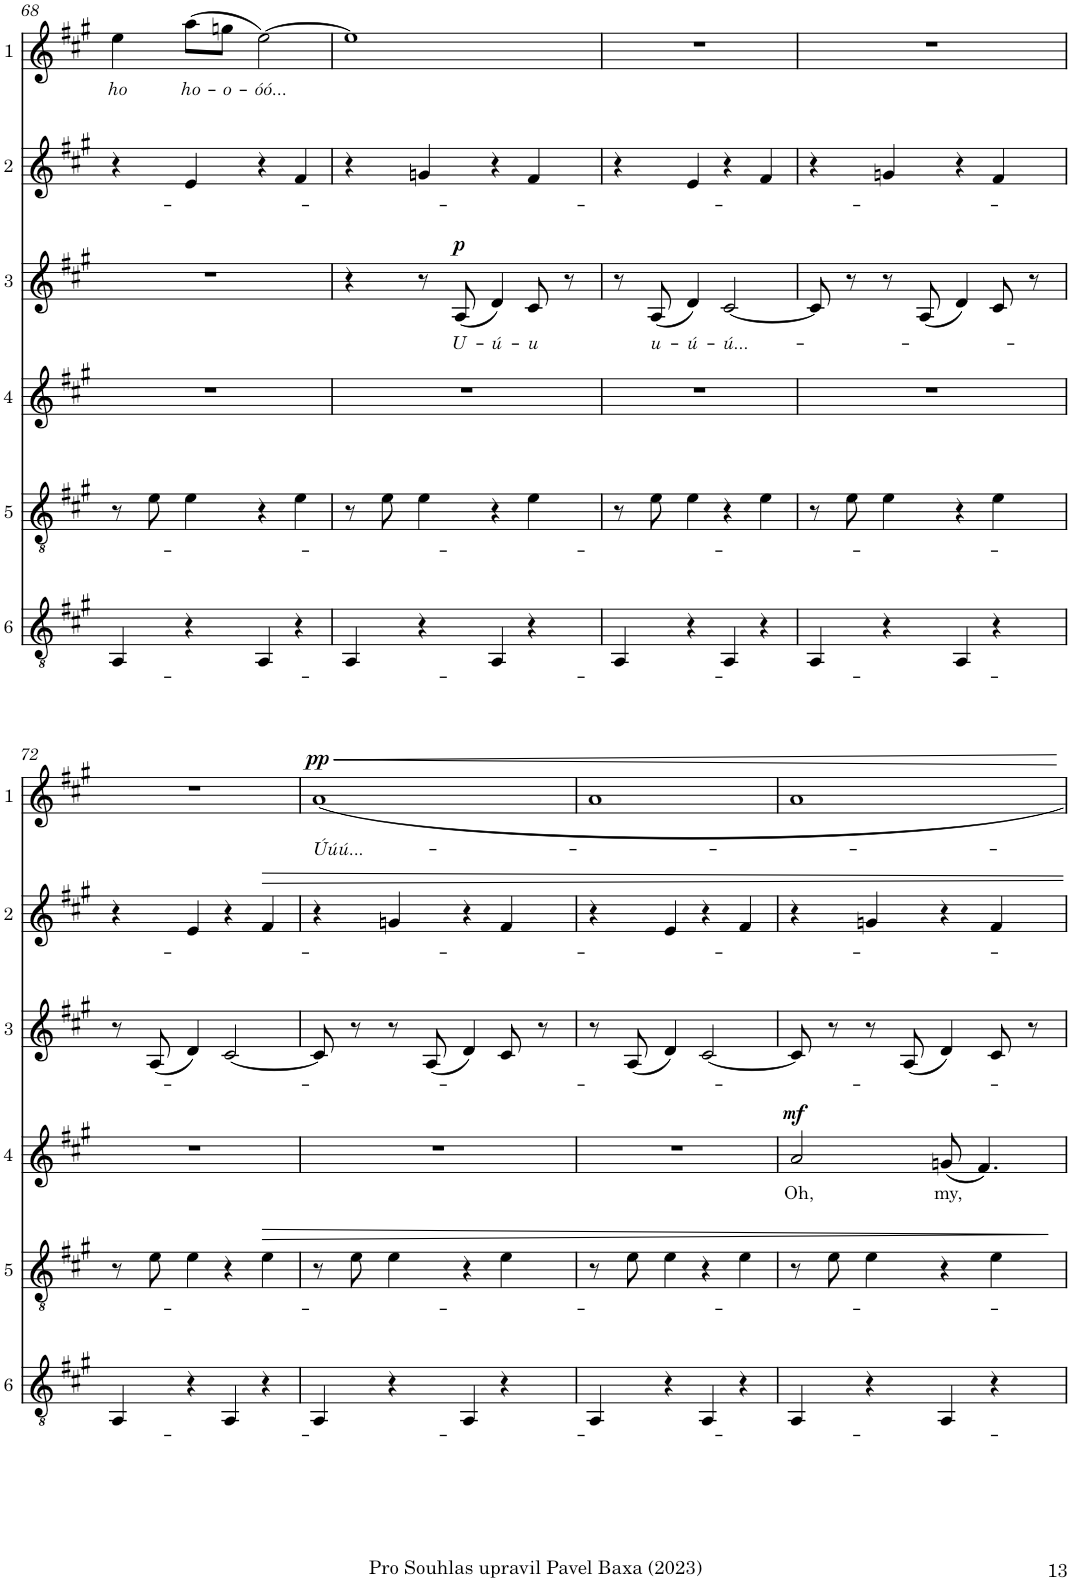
**kern	**kern	**dynam	**kern	**text	**dynam	**kern	**text	**dynam	**kern	**kern	**text	**dynam
*part6	*part5	*part5	*part4	*part4	*part4	*part3	*part3	*part3	*part2	*part1	*part1	*part1
*staff6	*staff5	*staff5	*staff4	*staff4	*staff4	*staff3	*staff3	*staff3	*staff2	*staff1	*staff1	*staff1
*I"Hlas 6	*I"Hlas 5	*	*I"Hlas 4	*	*	*I"Hlas 3	*	*	*I"Hlas 2	*I"Hlas 1	*	*
!!LO:PB:g=z
*clefGv2	*clefGv2	*	*clefG2	*	*	*clefG2	*	*	*clefG2	*clefG2	*	*
*k[f#c#g#]	*k[f#c#g#]	*	*k[f#c#g#]	*	*	*k[f#c#g#]	*	*	*k[f#c#g#]	*k[f#c#g#]	*	*
*M4/4	*M4/4	*	*M4/4	*	*	*M4/4	*	*	*M4/4	*M4/4	*	*
=68	=68	=68	=68	=68	=68	=68	=68	=68	=68	=68	=68	=68
!	!	!	!	!	!	!	!	!	!	!	!LO:LY:b	!
4AA/	8r	.	1r	.	.	1r	.	.	4r	4ee\	ho	.
.	8e\	.	.	.	.	.	.	.	.	.	.	.
!	!	!	!	!	!	!	!	!	!	!	!LO:LY:b	!
4r	4e\	.	.	.	.	.	.	.	4e/	(8aa\L	ho-	.
!	!	!	!	!	!	!	!	!	!	!	!LO:LY:b	!
.	.	.	.	.	.	.	.	.	.	8ggn\J	-o-	.
!	!	!	!	!	!	!	!	!	!	!	!LO:LY:b	!
4AA/	4r	.	.	.	.	.	.	.	4r	[2ee\)	-óó...	.
4r	4e\	.	.	.	.	.	.	.	4f#/	.	.	.
=69	=69	=69	=69	=69	=69	=69	=69	=69	=69	=69	=69	=69
4AA/	8r	.	1r	.	.	4r	.	.	4r	1ee]	.	.
.	8e\	.	.	.	.	.	.	.	.	.	.	.
4r	4e\	.	.	.	.	8r	.	.	4gn/	.	.	.
!	!	!	!	!	!	!	!LO:LY:b	!LO:DY:a	!	!	!	!
.	.	.	.	.	.	(8A/	U-	p	.	.	.	.
!	!	!	!	!	!	!	!LO:LY:b	!	!	!	!	!
4AA/	4r	.	.	.	.	4d/)	-ú-	.	4r	.	.	.
!	!	!	!	!	!	!	!LO:LY:b	!	!	!	!	!
4r	4e\	.	.	.	.	8c#/	-u	.	4f#/	.	.	.
.	.	.	.	.	.	8r	.	.	.	.	.	.
=70	=70	=70	=70	=70	=70	=70	=70	=70	=70	=70	=70	=70
4AA/	8r	.	1r	.	.	8r	.	.	4r	1r	.	.
!	!	!	!	!	!	!	!LO:LY:b	!	!	!	!	!
.	8e\	.	.	.	.	(8A/	u-	.	.	.	.	.
!	!	!	!	!	!	!	!LO:LY:b	!	!	!	!	!
4r	4e\	.	.	.	.	4d/)	-ú-	.	4e/	.	.	.
!	!	!	!	!	!	!	!LO:LY:b	!	!	!	!	!
4AA/	4r	.	.	.	.	[2c#/	-ú...-	.	4r	.	.	.
4r	4e\	.	.	.	.	.	.	.	4f#/	.	.	.
=71	=71	=71	=71	=71	=71	=71	=71	=71	=71	=71	=71	=71
4AA/	8r	.	1r	.	.	8c#/]	.	.	4r	1r	.	.
.	8e\	.	.	.	.	8r	.	.	.	.	.	.
4r	4e\	.	.	.	.	8r	.	.	4gn/	.	.	.
.	.	.	.	.	.	(8A/	.	.	.	.	.	.
4AA/	4r	.	.	.	.	4d/)	.	.	4r	.	.	.
4r	4e\	.	.	.	.	8c#/	.	.	4f#/	.	.	.
.	.	.	.	.	.	8r	.	.	.	.	.	.
!!LO:LB:g=z
=72	=72	=72	=72	=72	=72	=72	=72	=72	=72	=72	=72	=72
4AA/	8r	.	1r	.	.	8r	.	.	4r	1r	.	.
.	8e\	.	.	.	.	(8A/	.	.	.	.	.	.
4r	4e\	.	.	.	.	4d/)	.	.	4e/	.	.	.
4AA/	4r	.	.	.	.	[2c#/	.	.	4r	.	.	.
!	!	!LO:HP:b	!	!	!	!	!	!	!	!	!	!
4r	4e\	>	.	.	.	.	.	.	4f#/	.	.	.
=73	=73	=73	=73	=73	=73	=73	=73	=73	=73	=73	=73	=73
!	!	!	!	!	!	!	!	!	!	!	!LO:LY:b	!LO:HP:b
!	!	!	!	!	!	!	!	!	!	!	!	!LO:DY:n=1:a
4AA/	8r	.	1r	.	.	8c#/]	.	.	4r	1a	Úúú...-	< pp
.	8e\	.	.	.	.	8r	.	.	.	.	.	.
4r	4e\	.	.	.	.	8r	.	.	4gn/	.	.	.
.	.	.	.	.	.	(8A/	.	.	.	.	.	.
4AA/	4r	.	.	.	.	4d/)	.	.	4r	.	.	.
4r	4e\	.	.	.	.	8c#/	.	.	4f#/	.	.	.
.	.	.	.	.	.	8r	.	.	.	.	.	.
=74	=74	=74	=74	=74	=74	=74	=74	=74	=74	=74	=74	=74
4AA/	8r	.	1r	.	.	8r	.	.	4r	1a	.	.
.	8e\	.	.	.	.	(8A/	.	.	.	.	.	.
4r	4e\	.	.	.	.	4d/)	.	.	4e/	.	.	.
4AA/	4r	.	.	.	.	[2c#/	.	.	4r	.	.	.
4r	4e\	.	.	.	.	.	.	.	4f#/	.	.	.
=75	=75	=75	=75	=75	=75	=75	=75	=75	=75	=75	=75	=75
!	!	!	!	!LO:LY:b	!LO:DY:a	!	!	!	!	!	!	!
4AA/	8r	.	2a/	Oh,	mf	8c#/]	.	.	4r	1a	.	.
.	8e\	.	.	.	.	8r	.	.	.	.	.	.
4r	4e\	.	.	.	.	8r	.	.	4gn/	.	.	.
.	.	.	.	.	.	(8A/	.	.	.	.	.	.
!	!	!	!	!LO:LY:b	!	!	!	!	!	!	!	!
4AA/	4r	.	(8gn/	my,	.	4d/)	.	.	4r	.	.	.
.	.	.	4.f#/)	.	.	.	.	.	.	.	.	.
4r	4e\	.	.	.	.	8c#/	.	.	4f#/	.	.	.
.	.	.	.	.	.	8r	.	.	.	.	.	.
.	.	]	.	.	.	.	.	.	.	.	.	[
=	=	=	=	=	=	=	=	=	=	=	=	=
*-	*-	*-	*-	*-	*-	*-	*-	*-	*-	*-	*-	*-
